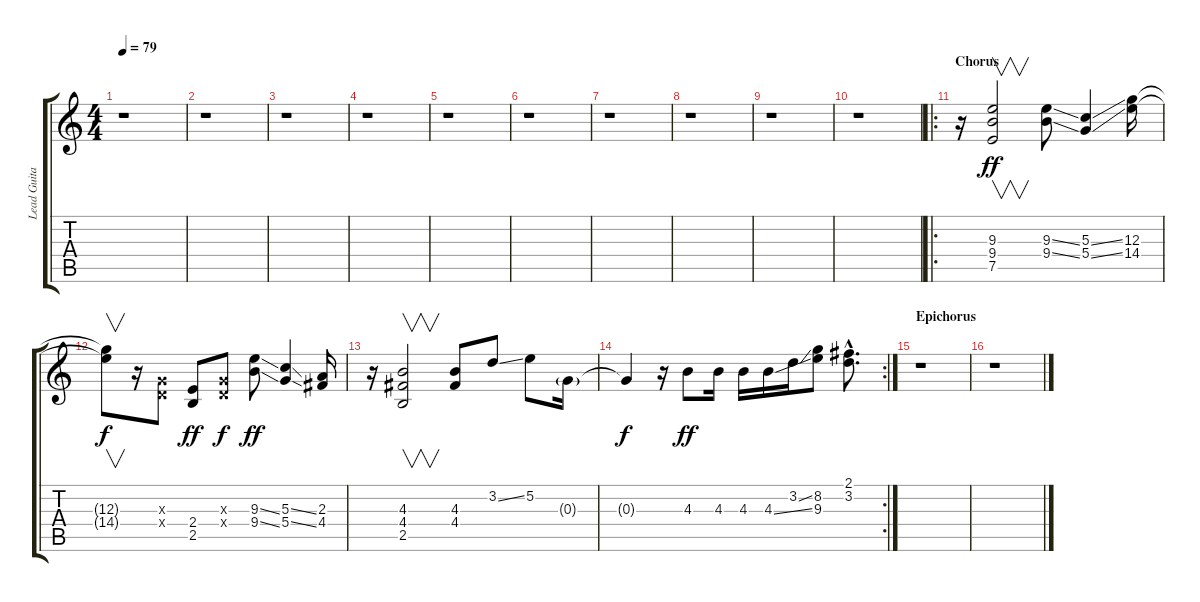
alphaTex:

\track ("Lead Guitar Effects" "Lead Guita") {instrument electricguitarjazz}
\staff {score tabs}
\tuning (E4 B3 G3 D3 A2 E2) {hide}
\ts (4 4)
\tempo 79
\clef g2
\ks c
r.1{dy f} |
r.1 |
r.1 |
r.1 |
r.1 |
r.1 |
r.1 |
r.1 |
r.1 |
r.1 |
\ro
\section ("" "Chorus")
r.16 (9.3 9.4 7.5).2{v dy ff instrument overdrivenguitar} (9.3{ss} 9.4{ss}).8 (5.3{ss} 5.4{ss}).4 (12.3 14.4).16 |
(12.3{t} 14.4{t}).8{v dy f} r.16 (0.3{x} 0.4{x}).8 (2.4 2.5).8{dy ff} (0.3{x} 0.4{x}).8{dy f} (9.3{ss} 9.4{ss}).8{dy ff} (5.3{ss} 5.4{ss}).4 (2.3 4.4).16 |
r.16 (4.3 4.4 2.5).2{v} (4.3 4.4).8 3.2{ss}.8 5.2.8 0.3{g}.16 |
\rc 2
0.3{t}.4{dy f} r.16 4.3.8{dy ff} 4.3.16 4.3.16 4.3{ss}.16 3.2{ss}.16 (8.2 9.3).8 (2.1{hac} 3.2{hac}).8{d} |
\section ("" "Epichorus")
r.1 |
r.1
